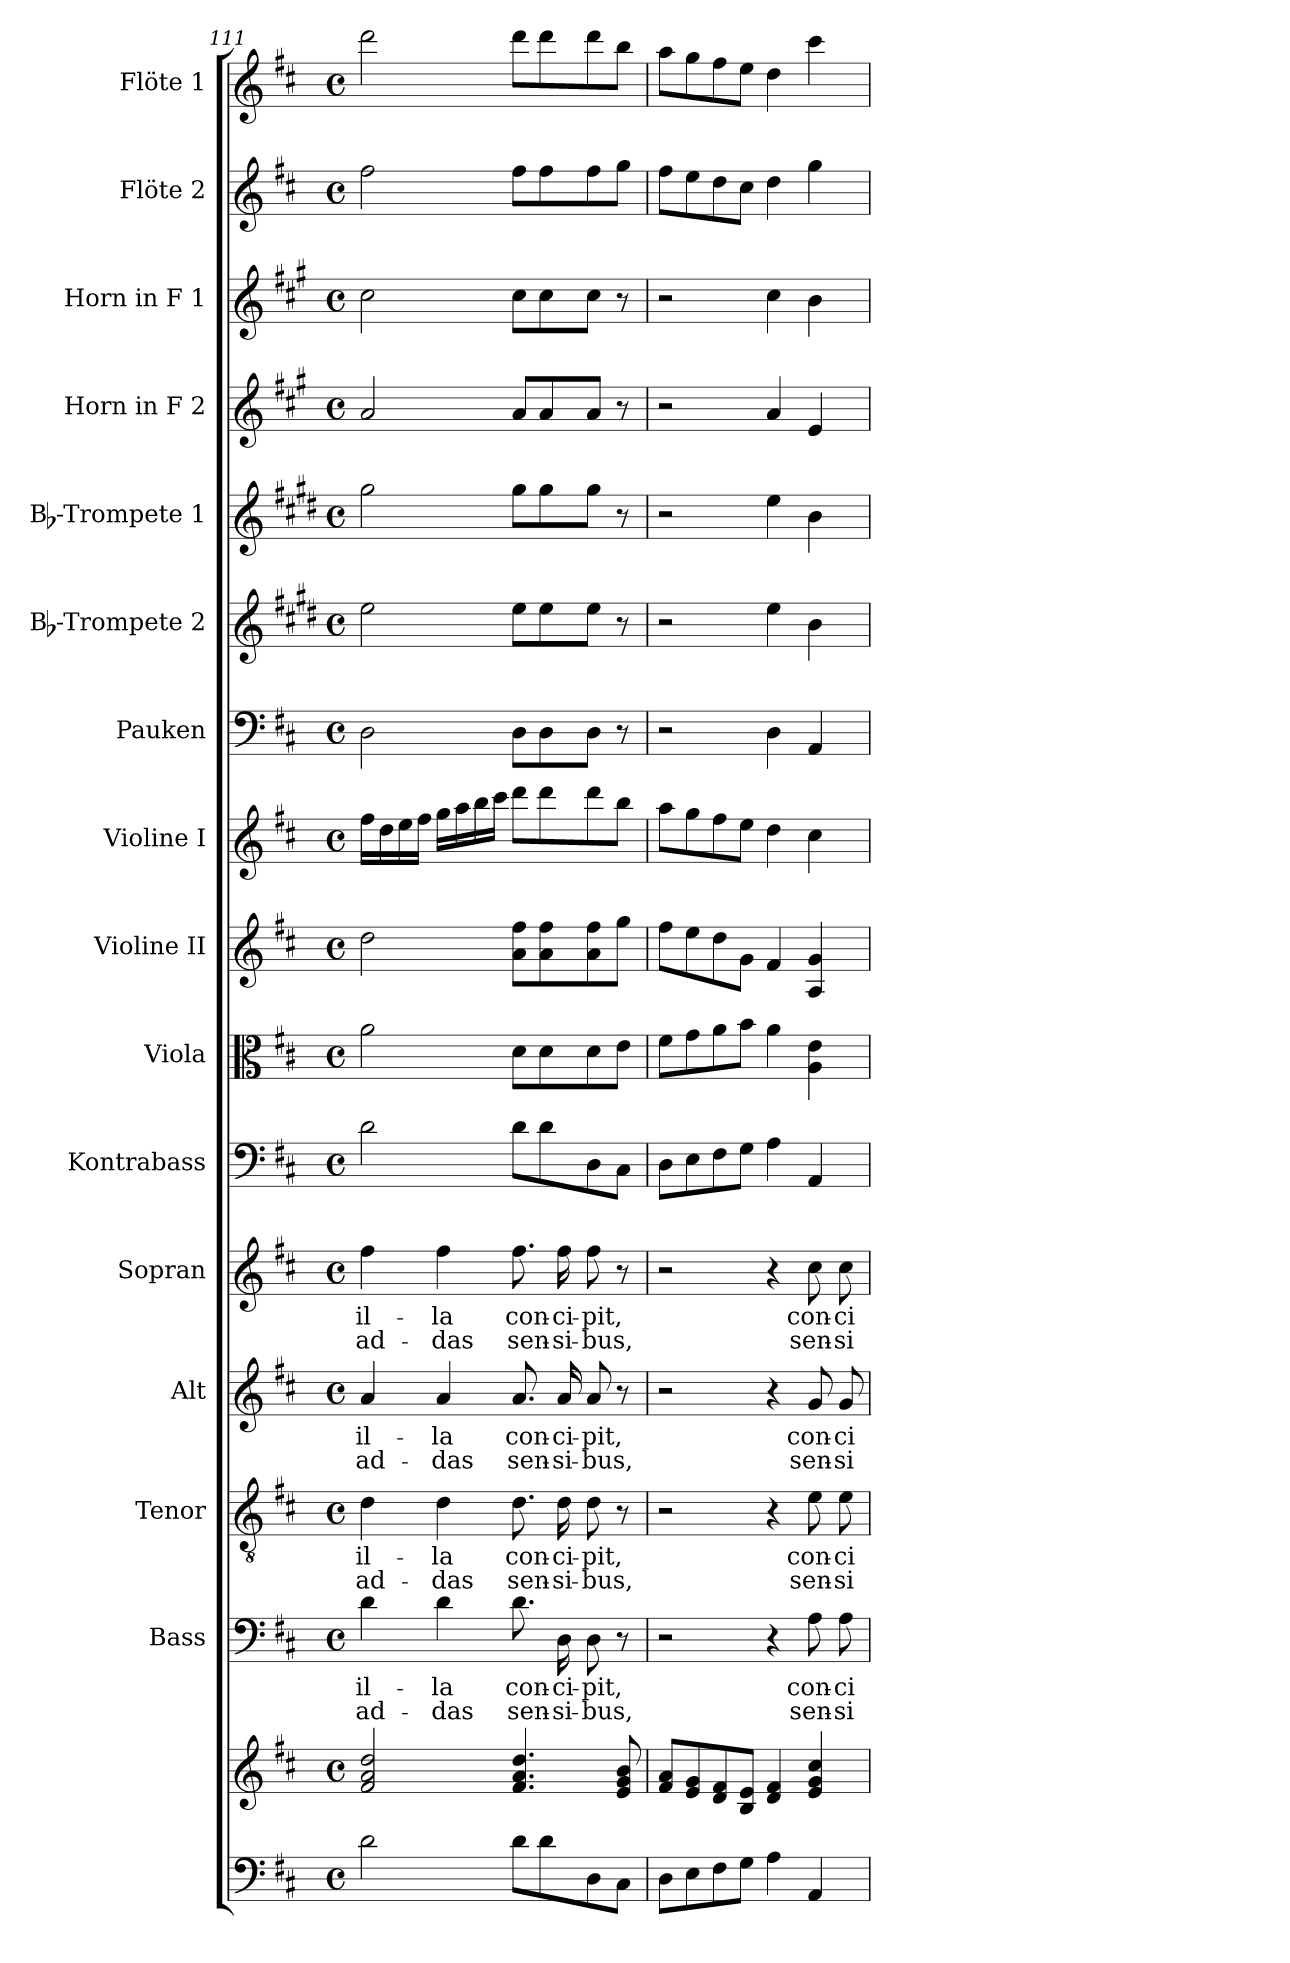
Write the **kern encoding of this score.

**kern	**kern	**kern	**text	**text	**kern	**text	**text	**kern	**text	**text	**kern	**text	**text	**kern	**kern	**kern	**kern	**kern	**kern	**kern	**kern	**kern	**kern	**kern
*part16	*part16	*part15	*part15	*part15	*part14	*part14	*part14	*part13	*part13	*part13	*part12	*part12	*part12	*part11	*part10	*part9	*part8	*part7	*part6	*part5	*part4	*part3	*part2	*part1
*staff17	*staff16	*staff15	*staff15	*staff15	*staff14	*staff14	*staff14	*staff13	*staff13	*staff13	*staff12	*staff12	*staff12	*staff11	*staff10	*staff9	*staff8	*staff7	*staff6	*staff5	*staff4	*staff3	*staff2	*staff1
*	*	*I"Bass	*	*	*I"Tenor	*	*	*I"Alt	*	*	*I"Sopran	*	*	*I"Kontrabass	*I"Viola	*I"Violine II	*I"Violine I	*I"Pauken	*I"Bb-Trompete 2	*I"Bb-Trompete 1	*I"Horn in F 2	*I"Horn in F 1	*I"Flöte 2	*I"Flöte 1
*	*	*I'B.	*	*	*I'T.	*	*	*I'A.	*	*	*I'S.	*	*	*I'Kb.	*I'Vla.	*I'Vl. II	*I'Vl. I	*I'Pk.	*I'Bb Trp. 2	*I'Bb Trp. 1	*	*	*I'Fl. 2	*I'Fl. 1
*clefF4	*clefG2	*clefF4	*	*	*clefGv2	*	*	*clefG2	*	*	*clefG2	*	*	*clefF4	*clefC3	*clefG2	*clefG2	*clefF4	*clefG2	*clefG2	*clefG2	*clefG2	*clefG2	*clefG2
*	*	*	*	*	*	*	*	*	*	*	*	*	*	*ITrd7c12	*	*	*	*	*ITrd1c2	*ITrd1c2	*ITrd4c7	*ITrd4c7	*	*
*k[f#c#]	*k[f#c#]	*k[f#c#]	*	*	*k[f#c#]	*	*	*k[f#c#]	*	*	*k[f#c#]	*	*	*k[f#c#]	*k[f#c#]	*k[f#c#]	*k[f#c#]	*k[f#c#]	*k[f#c#]	*k[f#c#]	*k[f#c#]	*k[f#c#]	*k[f#c#]	*k[f#c#]
*D:	*D:	*D:	*	*	*D:	*	*	*D:	*	*	*D:	*	*	*D:	*D:	*D:	*D:	*D:	*D:	*D:	*D:	*D:	*D:	*D:
*M4/4	*M4/4	*M4/4	*	*	*M4/4	*	*	*M4/4	*	*	*M4/4	*	*	*M4/4	*M4/4	*M4/4	*M4/4	*M4/4	*M4/4	*M4/4	*M4/4	*M4/4	*M4/4	*M4/4
*met(c)	*met(c)	*met(c)	*	*	*met(c)	*	*	*met(c)	*	*	*met(c)	*	*	*met(c)	*met(c)	*met(c)	*met(c)	*met(c)	*met(c)	*met(c)	*met(c)	*met(c)	*met(c)	*met(c)
=111	=111	=111	=111	=111	=111	=111	=111	=111	=111	=111	=111	=111	=111	=111	=111	=111	=111	=111	=111	=111	=111	=111	=111	=111
!	!	!	!LO:LY:b	!LO:LY:b	!	!LO:LY:b	!LO:LY:b	!	!LO:LY:b	!LO:LY:b	!	!LO:LY:b	!LO:LY:b	!	!	!	!	!	!	!	!	!	!	!
2d\	2f#/ 2a/ 2dd/	4d\	il-	ad-	4d\	il-	ad-	4a/	il-	ad-	4ff#\	il-	ad-	2D\	2a\	2dd\	16ff#\LL	2D\	2dd\	2ff#\	2d/	2f#\	2ff#\	2ddd\
.	.	.	.	.	.	.	.	.	.	.	.	.	.	.	.	.	16dd\	.	.	.	.	.	.	.
.	.	.	.	.	.	.	.	.	.	.	.	.	.	.	.	.	16ee\	.	.	.	.	.	.	.
.	.	.	.	.	.	.	.	.	.	.	.	.	.	.	.	.	16ff#\JJ	.	.	.	.	.	.	.
!	!	!	!LO:LY:b	!LO:LY:b	!	!LO:LY:b	!LO:LY:b	!	!LO:LY:b	!LO:LY:b	!	!LO:LY:b	!LO:LY:b	!	!	!	!	!	!	!	!	!	!	!
.	.	4d\	-la	-das	4d\	-la	-das	4a/	-la	-das	4ff#\	-la	-das	.	.	.	16gg\LL	.	.	.	.	.	.	.
.	.	.	.	.	.	.	.	.	.	.	.	.	.	.	.	.	16aa\	.	.	.	.	.	.	.
.	.	.	.	.	.	.	.	.	.	.	.	.	.	.	.	.	16bb\	.	.	.	.	.	.	.
.	.	.	.	.	.	.	.	.	.	.	.	.	.	.	.	.	16ccc#\JJ	.	.	.	.	.	.	.
!	!	!	!LO:LY:b	!LO:LY:b	!	!LO:LY:b	!LO:LY:b	!	!LO:LY:b	!LO:LY:b	!	!LO:LY:b	!LO:LY:b	!	!	!	!	!	!	!	!	!	!	!
8d\L	4.f#/ 4.a/ 4.dd/	8.d\	con-	sen-	8.d\	con-	sen-	8.a/	con-	sen-	8.ff#\	con-	sen-	8D\L	8d\L	8a\ 8ff#\L	8ddd\L	8D\L	8dd\L	8ff#\L	8d/L	8f#\L	8ff#\L	8ddd\L
8d\	.	.	.	.	.	.	.	.	.	.	.	.	.	8D\	8d\	8a\ 8ff#\	8ddd\	8D\	8dd\	8ff#\	8d/	8f#\	8ff#\	8ddd\
!	!	!	!LO:LY:b	!LO:LY:b	!	!LO:LY:b	!LO:LY:b	!	!LO:LY:b	!LO:LY:b	!	!LO:LY:b	!LO:LY:b	!	!	!	!	!	!	!	!	!	!	!
.	.	16D\	-ci-	-si-	16d\	-ci-	-si-	16a/	-ci-	-si-	16ff#\	-ci-	-si-	.	.	.	.	.	.	.	.	.	.	.
!	!	!	!LO:LY:b	!LO:LY:b	!	!LO:LY:b	!LO:LY:b	!	!LO:LY:b	!LO:LY:b	!	!LO:LY:b	!LO:LY:b	!	!	!	!	!	!	!	!	!	!	!
8D\	.	8D\	-pit,	-bus,	8d\	-pit,	-bus,	8a/	-pit,	-bus,	8ff#\	-pit,	-bus,	8DD\	8d\	8a\ 8ff#\	8ddd\	8D\J	8dd\J	8ff#\J	8d/J	8f#\J	8ff#\	8ddd\
8C#\J	8e/ 8g/ 8b/	8r	.	.	8r	.	.	8r	.	.	8r	.	.	8CC#\J	8e\J	8gg\J	8bb\J	8r	8r	8r	8r	8r	8gg\J	8bb\J
=112	=112	=112	=112	=112	=112	=112	=112	=112	=112	=112	=112	=112	=112	=112	=112	=112	=112	=112	=112	=112	=112	=112	=112	=112
8D\L	8f#/ 8a/L	2r	.	.	2r	.	.	2r	.	.	2r	.	.	8DD\L	8f#\L	8ff#\L	8aa\L	2r	2r	2r	2r	2r	8ff#\L	8aa\L
8E\	8e/ 8g/	.	.	.	.	.	.	.	.	.	.	.	.	8EE\	8g\	8ee\	8gg\	.	.	.	.	.	8ee\	8gg\
8F#\	8d/ 8f#/	.	.	.	.	.	.	.	.	.	.	.	.	8FF#\	8a\	8dd\	8ff#\	.	.	.	.	.	8dd\	8ff#\
8G\J	8B/ 8e/J	.	.	.	.	.	.	.	.	.	.	.	.	8GG\J	8b\J	8g\J	8ee\J	.	.	.	.	.	8cc#\J	8ee\J
4A\	4d/ 4f#/	4r	.	.	4r	.	.	4r	.	.	4r	.	.	4AA\	4a\	4f#/	4dd\	4D\	4dd\	4dd\	4d/	4f#\	4dd\	4dd\
!	!	!	!LO:LY:b	!LO:LY:b	!	!LO:LY:b	!LO:LY:b	!	!LO:LY:b	!LO:LY:b	!	!LO:LY:b	!LO:LY:b	!	!	!	!	!	!	!	!	!	!	!
4AA/	4e/ 4g/ 4cc#/	8A\	con-	sen-	8e\	con-	sen-	8g/	con-	sen-	8cc#\	con-	sen-	4AAA/	4A\ 4e\	4A/ 4g/	4cc#\	4AA/	4a\	4a\	4A/	4e\	4gg\	4ccc#\
!	!	!	!LO:LY:b	!LO:LY:b	!	!LO:LY:b	!LO:LY:b	!	!LO:LY:b	!LO:LY:b	!	!LO:LY:b	!LO:LY:b	!	!	!	!	!	!	!	!	!	!	!
.	.	8A\	-ci-	-si-	8e\	-ci-	-si-	8g/	-ci-	-si-	8cc#\	-ci-	-si-	.	.	.	.	.	.	.	.	.	.	.
=	=	=	=	=	=	=	=	=	=	=	=	=	=	=	=	=	=	=	=	=	=	=	=	=
*-	*-	*-	*-	*-	*-	*-	*-	*-	*-	*-	*-	*-	*-	*-	*-	*-	*-	*-	*-	*-	*-	*-	*-	*-
